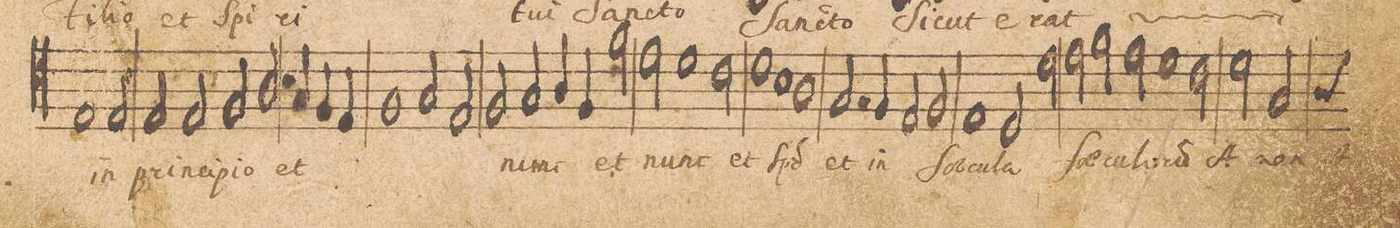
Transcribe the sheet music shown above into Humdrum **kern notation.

**kern	**text	**text
*I"[ALTVS.]	*	*
*clefC4	*	*
*k[]	*	*
*met(c|)	*	*
*M2/1	*	*
1E/	-rat	.
*	*Xij	*
=68-	=68-	=68-
2E/	in	.
2E/	prin-	.
2E/	-ci-	.
=69-	=69-	=69-
2F/	-pi-	.
2.A/	-o	.
4G/	et	.
4F/	.	.
4E/	.	.
=70-	=70-	=70-
1F	.	.
2G/	.	.
2E/	.	.
=71-	=71-	=71-
2F/	nunc	.
2G/	.	.
4A/	.	.
4F/	.	.
2f\	et	.
=72-	=72-	=72-
2e\	.	.
1d	nunc	.
2c\	et	.
=73-	=73-	=73-
1d	S(em)-	.
1B	.	.
=74-	=74-	=74-
1A	-p(er)	.
2.G/	et	.
4F/	in	.
=75-	=75-	=75-
2E/	ſae-	.
2F/	.	.
1E	-cu-	.
=76-	=76-	=76-
2D/	-la	.
2d\	ſae-	.
2e\	-cu-	.
2f\	.	.
=77-	=77-	=77-
2e\	-lo-	.
1d	-rum	.
2c\	A-	.
=78-	=78-	=78-
2d\	.	.
*custos:A	*	*
2G/	-men	.
*-	*-	*-
